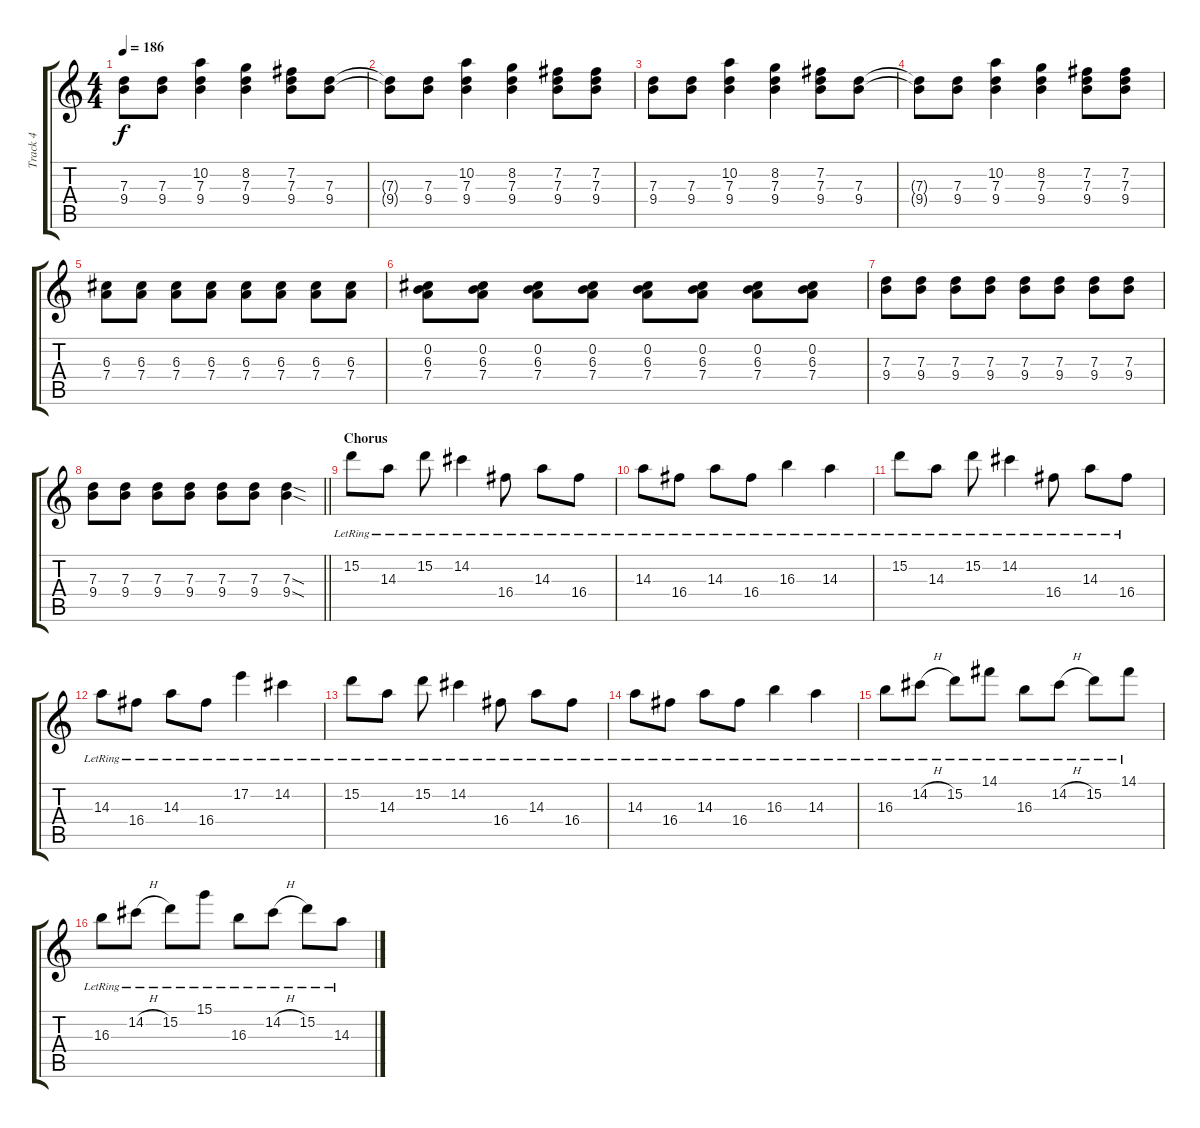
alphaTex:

\track ("Track 4" "Track 4") {instrument electricguitarclean}
\staff {score tabs}
\tuning (E4 B3 G3 D3 A2 E2) {hide}
\ts (4 4)
\tempo 186
\clef g2
\ks c
(7.3 9.4).8{dy f} (7.3 9.4).8 (10.2 7.3 9.4).4 (8.2 7.3 9.4).4 (7.2 7.3 9.4).8 (7.3 9.4).8 |
(7.3{t} 9.4{t}).8 (7.3 9.4).8 (10.2 7.3 9.4).4 (8.2 7.3 9.4).4 (7.2 7.3 9.4).8 (7.2 7.3 9.4).8 |
(7.3 9.4).8 (7.3 9.4).8 (10.2 7.3 9.4).4 (8.2 7.3 9.4).4 (7.2 7.3 9.4).8 (7.3 9.4).8 |
(7.3{t} 9.4{t}).8 (7.3 9.4).8 (10.2 7.3 9.4).4 (8.2 7.3 9.4).4 (7.2 7.3 9.4).8 (7.2 7.3 9.4).8 |
(6.3 7.4).8 (6.3 7.4).8 (6.3 7.4).8 (6.3 7.4).8 (6.3 7.4).8 (6.3 7.4).8 (6.3 7.4).8 (6.3 7.4).8 |
(0.2 6.3 7.4).8 (0.2 6.3 7.4).8 (0.2 6.3 7.4).8 (0.2 6.3 7.4).8 (0.2 6.3 7.4).8 (0.2 6.3 7.4).8 (0.2 6.3 7.4).8 (0.2 6.3 7.4).8 |
(7.3 9.4).8 (7.3 9.4).8 (7.3 9.4).8 (7.3 9.4).8 (7.3 9.4).8 (7.3 9.4).8 (7.3 9.4).8 (7.3 9.4).8 |
\barLineRight lightlight
(7.3 9.4).8 (7.3 9.4).8 (7.3 9.4).8 (7.3 9.4).8 (7.3 9.4).8 (7.3 9.4).8 (7.3{sod} 9.4{sod}).4 |
\section ("" "Chorus")
15.2{lr}.8{instrument electricguitarclean} 14.3{lr}.8 15.2{lr}.8 14.2{lr}.4 16.4{lr}.8 14.3{lr}.8 16.4{lr}.8 |
14.3{lr}.8 16.4{lr}.8 14.3{lr}.8 16.4{lr}.8 16.3{lr}.4 14.3{lr}.4 |
15.2{lr}.8 14.3{lr}.8 15.2{lr}.8 14.2{lr}.4 16.4{lr}.8 14.3{lr}.8 16.4{lr}.8 |
14.3{lr}.8 16.4{lr}.8 14.3{lr}.8 16.4{lr}.8 17.2{lr}.4 14.2{lr}.4 |
15.2{lr}.8 14.3{lr}.8 15.2{lr}.8 14.2{lr}.4 16.4{lr}.8 14.3{lr}.8 16.4{lr}.8 |
14.3{lr}.8 16.4{lr}.8 14.3{lr}.8 16.4{lr}.8 16.3{lr}.4 14.3{lr}.4 |
16.3{lr}.8 14.2{h lr}.8 15.2{lr}.8 14.1{lr}.8 16.3{lr}.8 14.2{h lr}.8 15.2{lr}.8 14.1{lr}.8 |
16.3{lr}.8 14.2{h lr}.8 15.2{lr}.8 15.1{lr}.8 16.3{lr}.8 14.2{h lr}.8 15.2{lr}.8 14.3{lr}.8
